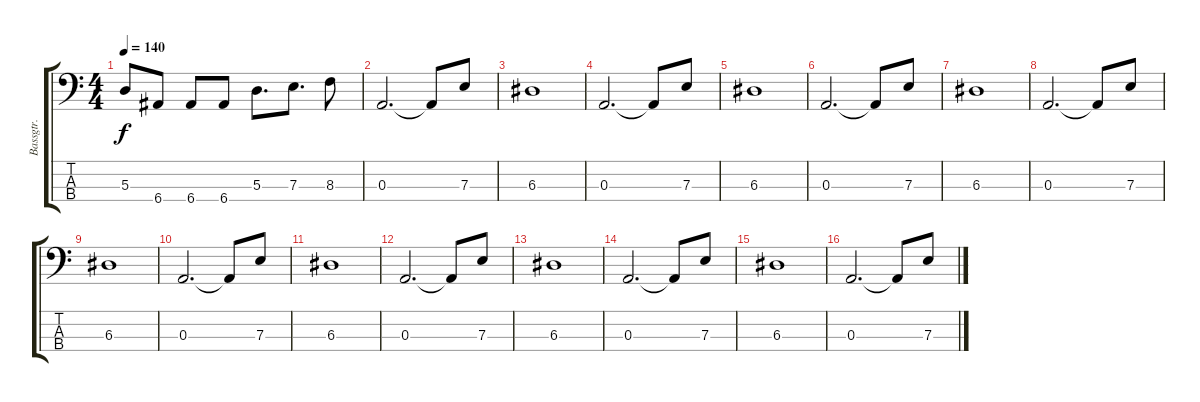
\track ("Bassgtr." "Bassgtr.") {instrument electricbasspick}
\staff {score tabs}
\tuning (G2 D2 A1 E1) {hide}
\ts (4 4)
\tempo 140
\clef f4
\ks c
5.3.8{dy f} 6.4.8 6.4.8 6.4.8 5.3.8{d} 7.3.8{d} 8.3.8 |
0.3.2{d} 0.3{t}.8 7.3.8 |
6.3.1 |
0.3.2{d} 0.3{t}.8 7.3.8 |
6.3.1 |
0.3.2{d} 0.3{t}.8 7.3.8 |
6.3.1 |
0.3.2{d} 0.3{t}.8 7.3.8 |
6.3.1 |
0.3.2{d} 0.3{t}.8 7.3.8 |
6.3.1 |
0.3.2{d} 0.3{t}.8 7.3.8 |
6.3.1 |
0.3.2{d} 0.3{t}.8 7.3.8 |
6.3.1 |
0.3.2{d} 0.3{t}.8 7.3.8
